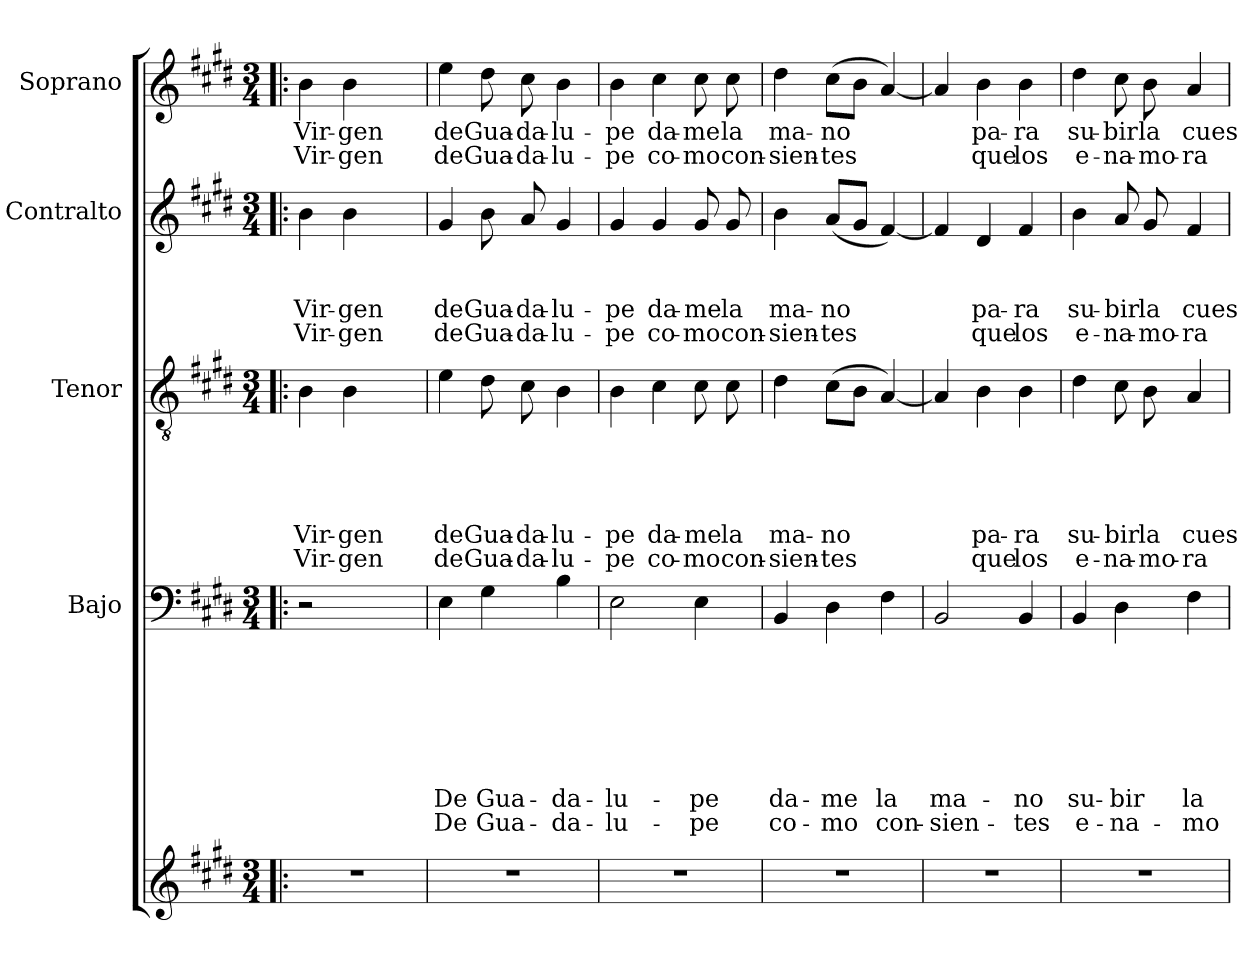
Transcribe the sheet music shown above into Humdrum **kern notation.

**kern	**kern	**text	**text	**text	**text	**text	**text	**text	**text	**kern	**text	**text	**text	**text	**text	**text	**kern	**text	**text	**text	**text	**kern	**text	**text
*part5	*part4	*part4	*part4	*part4	*part4	*part4	*part4	*part4	*part4	*part3	*part3	*part3	*part3	*part3	*part3	*part3	*part2	*part2	*part2	*part2	*part2	*part1	*part1	*part1
*staff5	*staff4	*staff4	*staff4	*staff4	*staff4	*staff4	*staff4	*staff4	*staff4	*staff3	*staff3	*staff3	*staff3	*staff3	*staff3	*staff3	*staff2	*staff2	*staff2	*staff2	*staff2	*staff1	*staff1	*staff1
*	*I"Bajo	*	*	*	*	*	*	*	*	*I"Tenor	*	*	*	*	*	*	*I"Contralto	*	*	*	*	*I"Soprano	*	*
*clefG2	*clefF4	*	*	*	*	*	*	*	*	*clefGv2	*	*	*	*	*	*	*clefG2	*	*	*	*	*clefG2	*	*
*k[f#c#g#d#]	*k[f#c#g#d#]	*	*	*	*	*	*	*	*	*k[f#c#g#d#]	*	*	*	*	*	*	*k[f#c#g#d#]	*	*	*	*	*k[f#c#g#d#]	*	*
*E:	*E:	*	*	*	*	*	*	*	*	*E:	*	*	*	*	*	*	*E:	*	*	*	*	*E:	*	*
*M3/4	*M3/4	*	*	*	*	*	*	*	*	*M3/4	*	*	*	*	*	*	*M3/4	*	*	*	*	*M3/4	*	*
=1!|:	=1!|:	=1!|:	=1!|:	=1!|:	=1!|:	=1!|:	=1!|:	=1!|:	=1!|:	=1!|:	=1!|:	=1!|:	=1!|:	=1!|:	=1!|:	=1!|:	=1!|:	=1!|:	=1!|:	=1!|:	=1!|:	=1!|:	=1!|:	=1!|:
!	!	!	!	!	!	!	!	!	!	!	!	!	!	!	!LO:LY:b	!LO:LY:b	!	!	!	!LO:LY:b	!LO:LY:b	!	!LO:LY:b	!LO:LY:b
2.r	2r	.	.	.	.	.	.	.	.	4B\	.	.	.	.	Vir-	Vir-	4b\	.	.	Vir-	Vir-	4b\	Vir-	Vir-
!	!	!	!	!	!	!	!	!	!	!	!	!	!	!	!LO:LY:b	!LO:LY:b	!	!	!	!LO:LY:b	!LO:LY:b	!	!LO:LY:b	!LO:LY:b
.	.	.	.	.	.	.	.	.	.	4B\	.	.	.	.	-gen	-gen	4b\	.	.	-gen	-gen	4b\	-gen	-gen
.	4ryy	.	.	.	.	.	.	.	.	4ryy	.	.	.	.	.	.	4ryy	.	.	.	.	4ryy	.	.
=2	=2	=2	=2	=2	=2	=2	=2	=2	=2	=2	=2	=2	=2	=2	=2	=2	=2	=2	=2	=2	=2	=2	=2	=2
!	!	!	!	!	!	!	!	!LO:LY:b	!LO:LY:b	!	!	!	!	!	!LO:LY:b	!LO:LY:b	!	!	!	!LO:LY:b	!LO:LY:b	!	!LO:LY:b	!LO:LY:b
2.r	4E\	.	.	.	.	.	.	De	De	4e\	.	.	.	.	de	de	4g#/	.	.	de	de	4ee\	de	de
!	!	!	!	!	!	!	!	!LO:LY:b	!LO:LY:b	!	!	!	!	!	!LO:LY:b	!LO:LY:b	!	!	!	!LO:LY:b	!LO:LY:b	!	!LO:LY:b	!LO:LY:b
.	4G#\	.	.	.	.	.	.	Gua-	Gua-	8d#\	.	.	.	.	Gua-	Gua-	8b\	.	.	Gua-	Gua-	8dd#\	Gua-	Gua-
!	!	!	!	!	!	!	!	!	!	!	!	!	!	!	!LO:LY:b	!LO:LY:b	!	!	!	!LO:LY:b	!LO:LY:b	!	!LO:LY:b	!LO:LY:b
.	.	.	.	.	.	.	.	.	.	8c#\	.	.	.	.	-da-	-da-	8a/	.	.	-da-	-da-	8cc#\	-da-	-da-
!	!	!	!	!	!	!	!	!LO:LY:b	!LO:LY:b	!	!	!	!	!	!LO:LY:b	!LO:LY:b	!	!	!	!LO:LY:b	!LO:LY:b	!	!LO:LY:b	!LO:LY:b
.	4B\	.	.	.	.	.	.	-da-	-da-	4B\	.	.	.	.	-lu-	-lu-	4g#/	.	.	-lu-	-lu-	4b\	-lu-	-lu-
=3	=3	=3	=3	=3	=3	=3	=3	=3	=3	=3	=3	=3	=3	=3	=3	=3	=3	=3	=3	=3	=3	=3	=3	=3
!	!	!	!	!	!	!	!	!LO:LY:b	!LO:LY:b	!	!	!	!	!	!LO:LY:b	!LO:LY:b	!	!	!	!LO:LY:b	!LO:LY:b	!	!LO:LY:b	!LO:LY:b
2.r	2E\	.	.	.	.	.	.	-lu-	-lu-	4B\	.	.	.	.	-pe	-pe	4g#/	.	.	-pe	-pe	4b\	-pe	-pe
!	!	!	!	!	!	!	!	!	!	!	!	!	!	!	!LO:LY:b	!LO:LY:b	!	!	!	!LO:LY:b	!LO:LY:b	!	!LO:LY:b	!LO:LY:b
.	.	.	.	.	.	.	.	.	.	4c#\	.	.	.	.	da-	co-	4g#/	.	.	da-	co-	4cc#\	da-	co-
!	!	!	!	!	!	!	!	!LO:LY:b	!LO:LY:b	!	!	!	!	!	!LO:LY:b	!LO:LY:b	!	!	!	!LO:LY:b	!LO:LY:b	!	!LO:LY:b	!LO:LY:b
.	4E\	.	.	.	.	.	.	-pe	-pe	8c#\	.	.	.	.	-me	-mo	8g#/	.	.	-me	-mo	8cc#\	-me	-mo
!	!	!	!	!	!	!	!	!	!	!	!	!	!	!	!LO:LY:b	!LO:LY:b	!	!	!	!LO:LY:b	!LO:LY:b	!	!LO:LY:b	!LO:LY:b
.	.	.	.	.	.	.	.	.	.	8c#\	.	.	.	.	la	con-	8g#/	.	.	la	con-	8cc#\	la	con-
=4	=4	=4	=4	=4	=4	=4	=4	=4	=4	=4	=4	=4	=4	=4	=4	=4	=4	=4	=4	=4	=4	=4	=4	=4
!	!	!	!	!	!	!	!	!LO:LY:b	!LO:LY:b	!	!	!	!	!	!LO:LY:b	!LO:LY:b	!	!	!	!LO:LY:b	!LO:LY:b	!	!LO:LY:b	!LO:LY:b
2.r	4BB/	.	.	.	.	.	.	da-	co-	4d#\	.	.	.	.	ma-	-sien-	4b\	.	.	ma-	-sien-	4dd#\	ma-	-sien-
!	!	!	!	!	!	!	!	!LO:LY:b	!LO:LY:b	!	!	!	!	!	!LO:LY:b	!LO:LY:b	!	!	!	!LO:LY:b	!LO:LY:b	!	!LO:LY:b	!LO:LY:b
.	4D#\	.	.	.	.	.	.	-me	-mo	(>8c#\L	.	.	.	.	-no	-tes	(<8a/L	.	.	-no	-tes	(>8cc#\L	-no	-tes
.	.	.	.	.	.	.	.	.	.	8B\J	.	.	.	.	.	.	8g#/J	.	.	.	.	8b\J	.	.
!	!	!	!	!	!	!	!	!LO:LY:b	!LO:LY:b	!	!	!	!	!	!	!	!	!	!	!	!	!	!	!
.	4F#\	.	.	.	.	.	.	la	con-	[<4A/)	.	.	.	.	.	.	[<4f#/)	.	.	.	.	[<4a/)	.	.
=5	=5	=5	=5	=5	=5	=5	=5	=5	=5	=5	=5	=5	=5	=5	=5	=5	=5	=5	=5	=5	=5	=5	=5	=5
!	!	!	!	!	!	!	!	!LO:LY:b	!LO:LY:b	!	!	!	!	!	!	!	!	!	!	!	!	!	!	!
2.r	2BB/	.	.	.	.	.	.	ma-	-sien-	4A/]	.	.	.	.	.	.	4f#/]	.	.	.	.	4a/]	.	.
!	!	!	!	!	!	!	!	!	!	!	!	!	!	!	!LO:LY:b	!LO:LY:b	!	!	!	!LO:LY:b	!LO:LY:b	!	!LO:LY:b	!LO:LY:b
.	.	.	.	.	.	.	.	.	.	4B\	.	.	.	.	pa-	que	4d#/	.	.	pa-	que	4b\	pa-	que
!	!	!	!	!	!	!	!	!LO:LY:b	!LO:LY:b	!	!	!	!	!	!LO:LY:b	!LO:LY:b	!	!	!	!LO:LY:b	!LO:LY:b	!	!LO:LY:b	!LO:LY:b
.	4BB/	.	.	.	.	.	.	-no	-tes	4B\	.	.	.	.	-ra	los	4f#/	.	.	-ra	los	4b\	-ra	los
=6	=6	=6	=6	=6	=6	=6	=6	=6	=6	=6	=6	=6	=6	=6	=6	=6	=6	=6	=6	=6	=6	=6	=6	=6
!	!	!	!	!	!	!	!	!LO:LY:b	!LO:LY:b	!	!	!	!	!	!LO:LY:b	!LO:LY:b	!	!	!	!LO:LY:b	!LO:LY:b	!	!LO:LY:b	!LO:LY:b
2.r	4BB/	.	.	.	.	.	.	su-	e-	4d#\	.	.	.	.	su-	e-	4b\	.	.	su-	e-	4dd#\	su-	e-
!	!	!	!	!	!	!	!	!LO:LY:b	!LO:LY:b	!	!	!	!	!	!LO:LY:b	!LO:LY:b	!	!	!	!LO:LY:b	!LO:LY:b	!	!LO:LY:b	!LO:LY:b
.	4D#\	.	.	.	.	.	.	-bir	-na-	8c#\	.	.	.	.	-bir	-na-	8a/	.	.	-bir	-na-	8cc#\	-bir	-na-
!	!	!	!	!	!	!	!	!	!	!	!	!	!	!	!LO:LY:b	!LO:LY:b	!	!	!	!LO:LY:b	!LO:LY:b	!	!LO:LY:b	!LO:LY:b
.	.	.	.	.	.	.	.	.	.	8B\	.	.	.	.	la	-mo-	8g#/	.	.	la	-mo-	8b\	la	-mo-
!	!	!	!	!	!	!	!	!LO:LY:b	!LO:LY:b	!	!	!	!	!	!LO:LY:b	!LO:LY:b	!	!	!	!LO:LY:b	!LO:LY:b	!	!LO:LY:b	!LO:LY:b
.	4F#\	.	.	.	.	.	.	la	-mo-	4A/	.	.	.	.	cues-	-ra-	4f#/	.	.	cues-	-ra-	4a/	cues-	-ra-
=	=	=	=	=	=	=	=	=	=	=	=	=	=	=	=	=	=	=	=	=	=	=	=	=
*-	*-	*-	*-	*-	*-	*-	*-	*-	*-	*-	*-	*-	*-	*-	*-	*-	*-	*-	*-	*-	*-	*-	*-	*-
